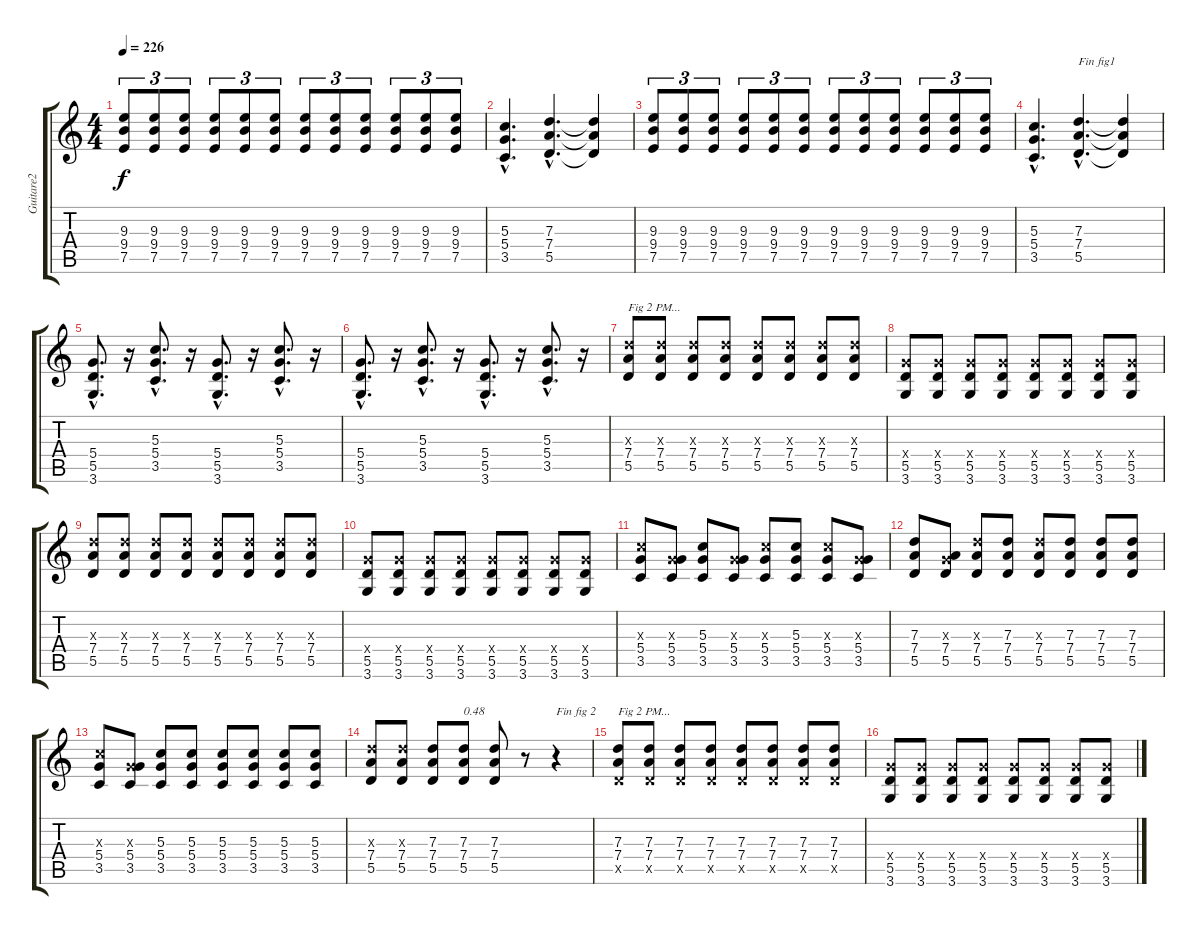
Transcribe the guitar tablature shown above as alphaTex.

\track ("Guitare2" "Guitare2") {instrument distortionguitar}
\staff {score tabs}
\tuning (E4 B3 G3 D3 A2 E2) {hide}
\ts (4 4)
\tempo 226
\clef g2
\ks c
(9.3 9.4 7.5).8{tu (3 2) dy f} (9.3 9.4 7.5).8{tu (3 2)} (9.3 9.4 7.5).8{tu (3 2)} (9.3 9.4 7.5).8{tu (3 2)} (9.3 9.4 7.5).8{tu (3 2)} (9.3 9.4 7.5).8{tu (3 2)} (9.3 9.4 7.5).8{tu (3 2)} (9.3 9.4 7.5).8{tu (3 2)} (9.3 9.4 7.5).8{tu (3 2)} (9.3 9.4 7.5).8{tu (3 2)} (9.3 9.4 7.5).8{tu (3 2)} (9.3 9.4 7.5).8{tu (3 2)} |
(5.3{hac} 5.4{hac} 3.5{hac}).4{d} (7.3{hac} 7.4{hac} 5.5{hac}).4{d} (7.3{t} 7.4{t} 5.5{t}).4 |
(9.3 9.4 7.5).8{tu (3 2)} (9.3 9.4 7.5).8{tu (3 2)} (9.3 9.4 7.5).8{tu (3 2)} (9.3 9.4 7.5).8{tu (3 2)} (9.3 9.4 7.5).8{tu (3 2)} (9.3 9.4 7.5).8{tu (3 2)} (9.3 9.4 7.5).8{tu (3 2)} (9.3 9.4 7.5).8{tu (3 2)} (9.3 9.4 7.5).8{tu (3 2)} (9.3 9.4 7.5).8{tu (3 2)} (9.3 9.4 7.5).8{tu (3 2)} (9.3 9.4 7.5).8{tu (3 2)} |
(5.3{hac} 5.4{hac} 3.5{hac}).4{d} (7.3{hac} 7.4{hac} 5.5{hac}).4{d txt "Fin fig1"} (7.3{t} 7.4{t} 5.5{t}).4 |
(5.4{hac} 5.5{hac} 3.6{hac}).8{d} r.16 (5.3{hac} 5.4{hac} 3.5{hac}).8{d} r.16 (5.4{hac} 5.5{hac} 3.6{hac}).8{d} r.16 (5.3{hac} 5.4{hac} 3.5{hac}).8{d} r.16 |
(5.4{hac} 5.5{hac} 3.6{hac}).8{d} r.16 (5.3{hac} 5.4{hac} 3.5{hac}).8{d} r.16 (5.4{hac} 5.5{hac} 3.6{hac}).8{d} r.16 (5.3{hac} 5.4{hac} 3.5{hac}).8{d} r.16 |
(7.3{x} 7.4 5.5).8{txt "Fig 2 PM..."} (7.3{x} 7.4 5.5).8 (7.3{x} 7.4 5.5).8 (7.3{x} 7.4 5.5).8 (7.3{x} 7.4 5.5).8 (7.3{x} 7.4 5.5).8 (7.3{x} 7.4 5.5).8 (7.3{x} 7.4 5.5).8 |
(5.4{x} 5.5 3.6).8 (5.4{x} 5.5 3.6).8 (5.4{x} 5.5 3.6).8 (5.4{x} 5.5 3.6).8 (5.4{x} 5.5 3.6).8 (5.4{x} 5.5 3.6).8 (5.4{x} 5.5 3.6).8 (5.4{x} 5.5 3.6).8 |
(7.3{x} 7.4 5.5).8 (7.3{x} 7.4 5.5).8 (7.3{x} 7.4 5.5).8 (7.3{x} 7.4 5.5).8 (7.3{x} 7.4 5.5).8 (7.3{x} 7.4 5.5).8 (7.3{x} 7.4 5.5).8 (7.3{x} 7.4 5.5).8 |
(5.4{x} 5.5 3.6).8 (5.4{x} 5.5 3.6).8 (5.4{x} 5.5 3.6).8 (5.4{x} 5.5 3.6).8 (5.4{x} 5.5 3.6).8 (5.4{x} 5.5 3.6).8 (5.4{x} 5.5 3.6).8 (5.4{x} 5.5 3.6).8 |
(5.3{x} 5.4 3.5).8 (0.3{x} 5.4 3.5).8 (5.3 5.4 3.5).8 (0.3{x} 5.4 3.5).8 (5.3{x} 5.4 3.5).8 (5.3 5.4 3.5).8 (5.3{x} 5.4 3.5).8 (0.3{x} 5.4 3.5).8 |
(7.3 7.4 5.5).8 (0.3{x} 7.4 5.5).8 (7.3{x} 7.4 5.5).8 (7.3 7.4 5.5).8 (7.3{x} 7.4 5.5).8 (7.3 7.4 5.5).8 (7.3 7.4 5.5).8 (7.3 7.4 5.5).8 |
(5.3{x} 5.4 3.5).8 (0.3{x} 5.4 3.5).8 (5.3 5.4 3.5).8 (5.3 5.4 3.5).8 (5.3 5.4 3.5).8 (5.3 5.4 3.5).8 (5.3 5.4 3.5).8 (5.3 5.4 3.5).8 |
(7.3{x} 7.4 5.5).8 (7.3{x} 7.4 5.5).8 (7.3 7.4 5.5).8 (7.3 7.4 5.5).8{txt "0.48"} (7.3 7.4 5.5).8 r.8 r.4{txt "Fin fig 2"} |
(7.3 7.4 5.5{x}).8{txt "Fig 2 PM..."} (7.3 7.4 5.5{x}).8 (7.3 7.4 5.5{x}).8 (7.3 7.4 5.5{x}).8 (7.3 7.4 5.5{x}).8 (7.3 7.4 5.5{x}).8 (7.3 7.4 5.5{x}).8 (7.3 7.4 5.5{x}).8 |
(5.4{x} 5.5 3.6).8 (5.4{x} 5.5 3.6).8 (5.4{x} 5.5 3.6).8 (5.4{x} 5.5 3.6).8 (5.4{x} 5.5 3.6).8 (5.4{x} 5.5 3.6).8 (5.4{x} 5.5 3.6).8 (5.4{x} 5.5 3.6).8
